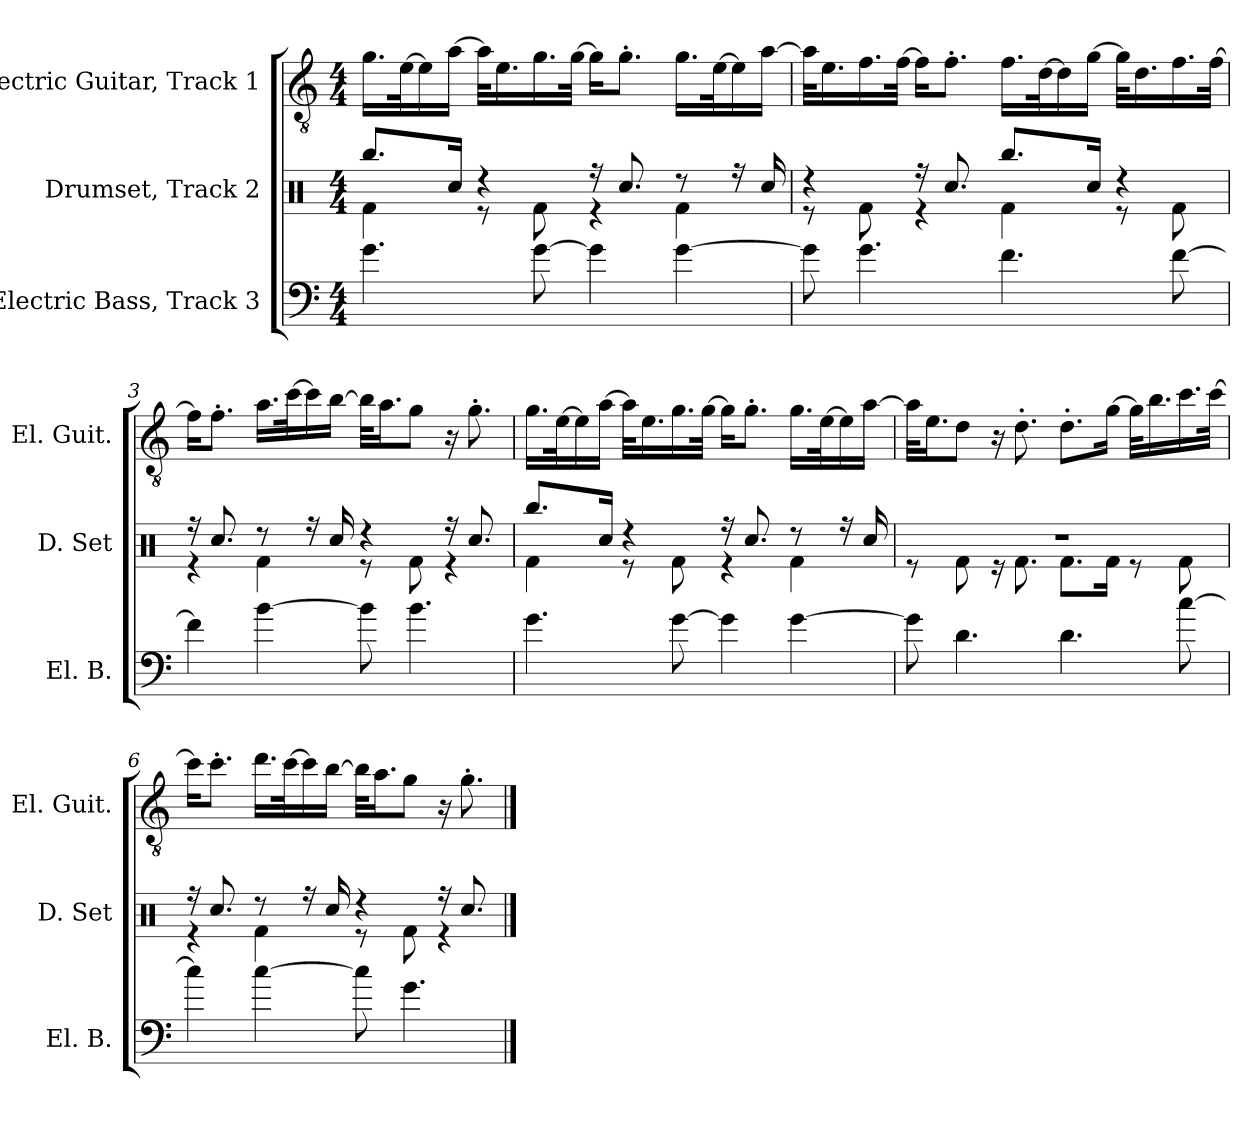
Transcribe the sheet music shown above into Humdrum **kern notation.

**kern	**kern	**kern
*part3	*part2	*part1
*staff3	*staff2	*staff1
*I"Electric Bass, Track 3	*I"Drumset, Track 2	*I"Electric Guitar, Track 1
*I'El. B.	*I'D. Set	*I'El. Guit.
*clefF4	*clefX	*clefGv2
*ITrd7c12	*	*
*k[]	*k[]	*k[]
*M4/4	*M4/4	*M4/4
*MM80	*MM80	*MM80
=1	=1	=1
*	*^	*
4.G\	8.Rbb/L	4Rf\	16.g\LL
.	.	.	[32e\K
.	.	.	16e\]
.	16Rcc/Jk	.	[16a\JJ
.	4r	8r	32a\KLL]
.	.	.	16.e\
[8G\	.	8Rf\	16.g\
.	.	.	[32g\JJk
4G\]	16r	4r	16g\KL]
.	8.Rcc/	.	8.g'\J
[4G\	8r	4Rf\	16.g\LL
.	.	.	[32e\K
.	16r	.	16e\]
.	16Rcc/	.	[16a\JJ
=2	=2	=2	=2
8G\]	4r	8r	32a\KLL]
.	.	.	16.e\
4.G\	.	8Rf\	16.f\
.	.	.	[32f\JJk
.	16r	4r	16f\KL]
.	8.Rcc/	.	8.f'\J
4.F\	8.Rbb/L	4Rf\	16.f\LL
.	.	.	[32d\K
.	.	.	16d\]
.	16Rcc/Jk	.	[16g\JJ
.	4r	8r	32g\KLL]
.	.	.	16.d\
[8F\	.	8Rf\	16.f\
.	.	.	[32f\JJk
!!LO:LB:g=z
=3	=3	=3	=3
4F\]	16r	4r	16f\KL]
.	8.Rcc/	.	8.f'\J
[4B\	8r	4Rf\	16.a\LL
.	.	.	[32cc\K
.	16r	.	16cc\]
.	16Rcc/	.	[16b\JJ
8B\]	4r	8r	32b\KLL]
.	.	.	16.a\J
4.B\	.	8Rf\	8g\J
.	16r	4r	16r
.	8.Rcc/	.	8.g'\
=4	=4	=4	=4
4.G\	8.Rbb/L	4Rf\	16.g\LL
.	.	.	[32e\K
.	.	.	16e\]
.	16Rcc/Jk	.	[16a\JJ
.	4r	8r	32a\KLL]
.	.	.	16.e\
[8G\	.	8Rf\	16.g\
.	.	.	[32g\JJk
4G\]	16r	4r	16g\KL]
.	8.Rcc/	.	8.g'\J
[4G\	8r	4Rf\	16.g\LL
.	.	.	[32e\K
.	16r	.	16e\]
.	16Rcc/	.	[16a\JJ
!!LO:LB:g=z
=5	=5	=5	=5
8G\]	1r	8r	32a\KLL]
.	.	.	16.e\J
4.D\	.	8Rf\	8d\J
.	.	16r	16r
.	.	8.Rf\	8.d'\
4.D\	.	8.Rf\L	8.d'\L
.	.	16Rf\Jk	[16g\Jk
.	.	8r	32g\KLL]
.	.	.	16.b\
[8c\	.	8Rf\	16.cc\
.	.	.	[32cc\JJk
=6	=6	=6	=6
4c\]	16r	4r	16cc\KL]
.	8.Rcc/	.	8.cc'\J
[4c\	8r	4Rf\	16.dd\LL
.	.	.	[32cc\K
.	16r	.	16cc\]
.	16Rcc/	.	[16b\JJ
8c\]	4r	8r	32b\KLL]
.	.	.	16.a\J
4.G\	.	8Rf\	8g\J
.	16r	4r	16r
.	8.Rcc/	.	8.g'\
*	*v	*v	*
==	==	==
*-	*-	*-
